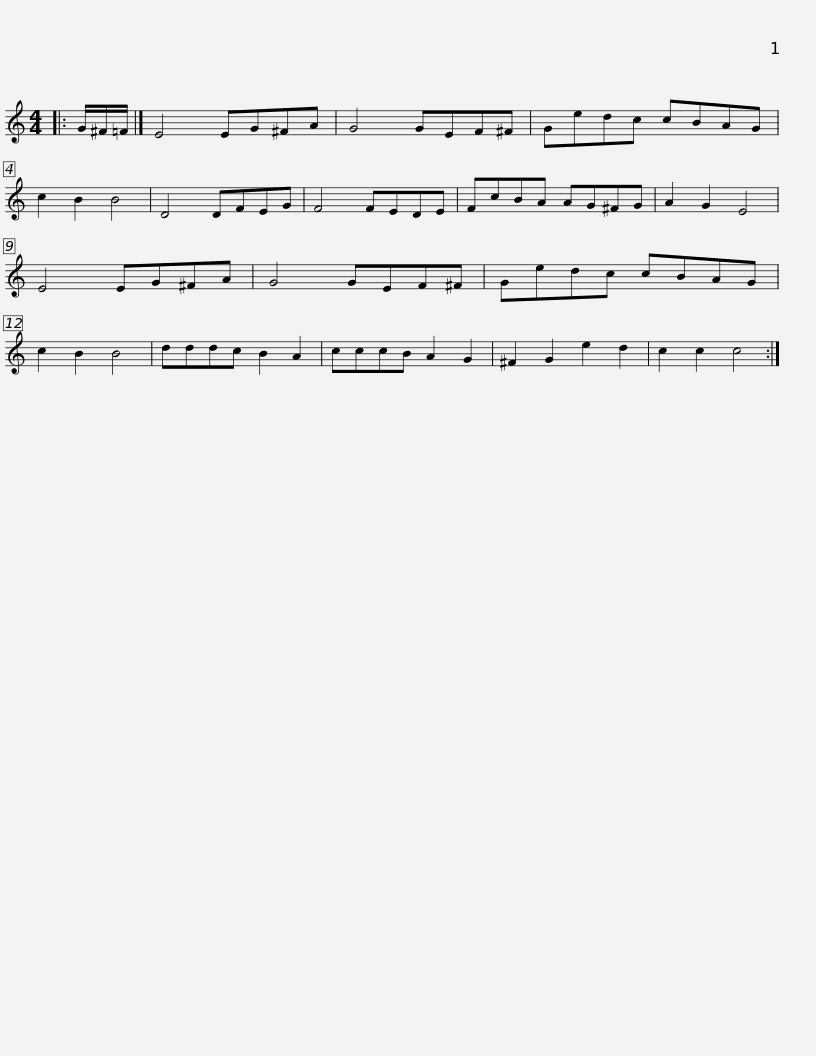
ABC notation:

X:1
L:1/8
M:4/4
I:linebreak $
K:C
V:1 treble
V:1
|: G/^F/=F/ |] E4 EG^FA | G4 GEF^F | Gedc cBAG | c2 B2 B4 | %5
 D4 DFEG | F4 FEDE |$ FcBA AG^FG | A2 G2 E4 | E4 EG^FA | %10
 G4 GEF^F | Gedc cBAG | c2 B2 B4 | dddc B2 A2 |$ cccB A2 G2 | %15
 ^F2 G2 e2 d2 | c2 c2 c4 :| %17
